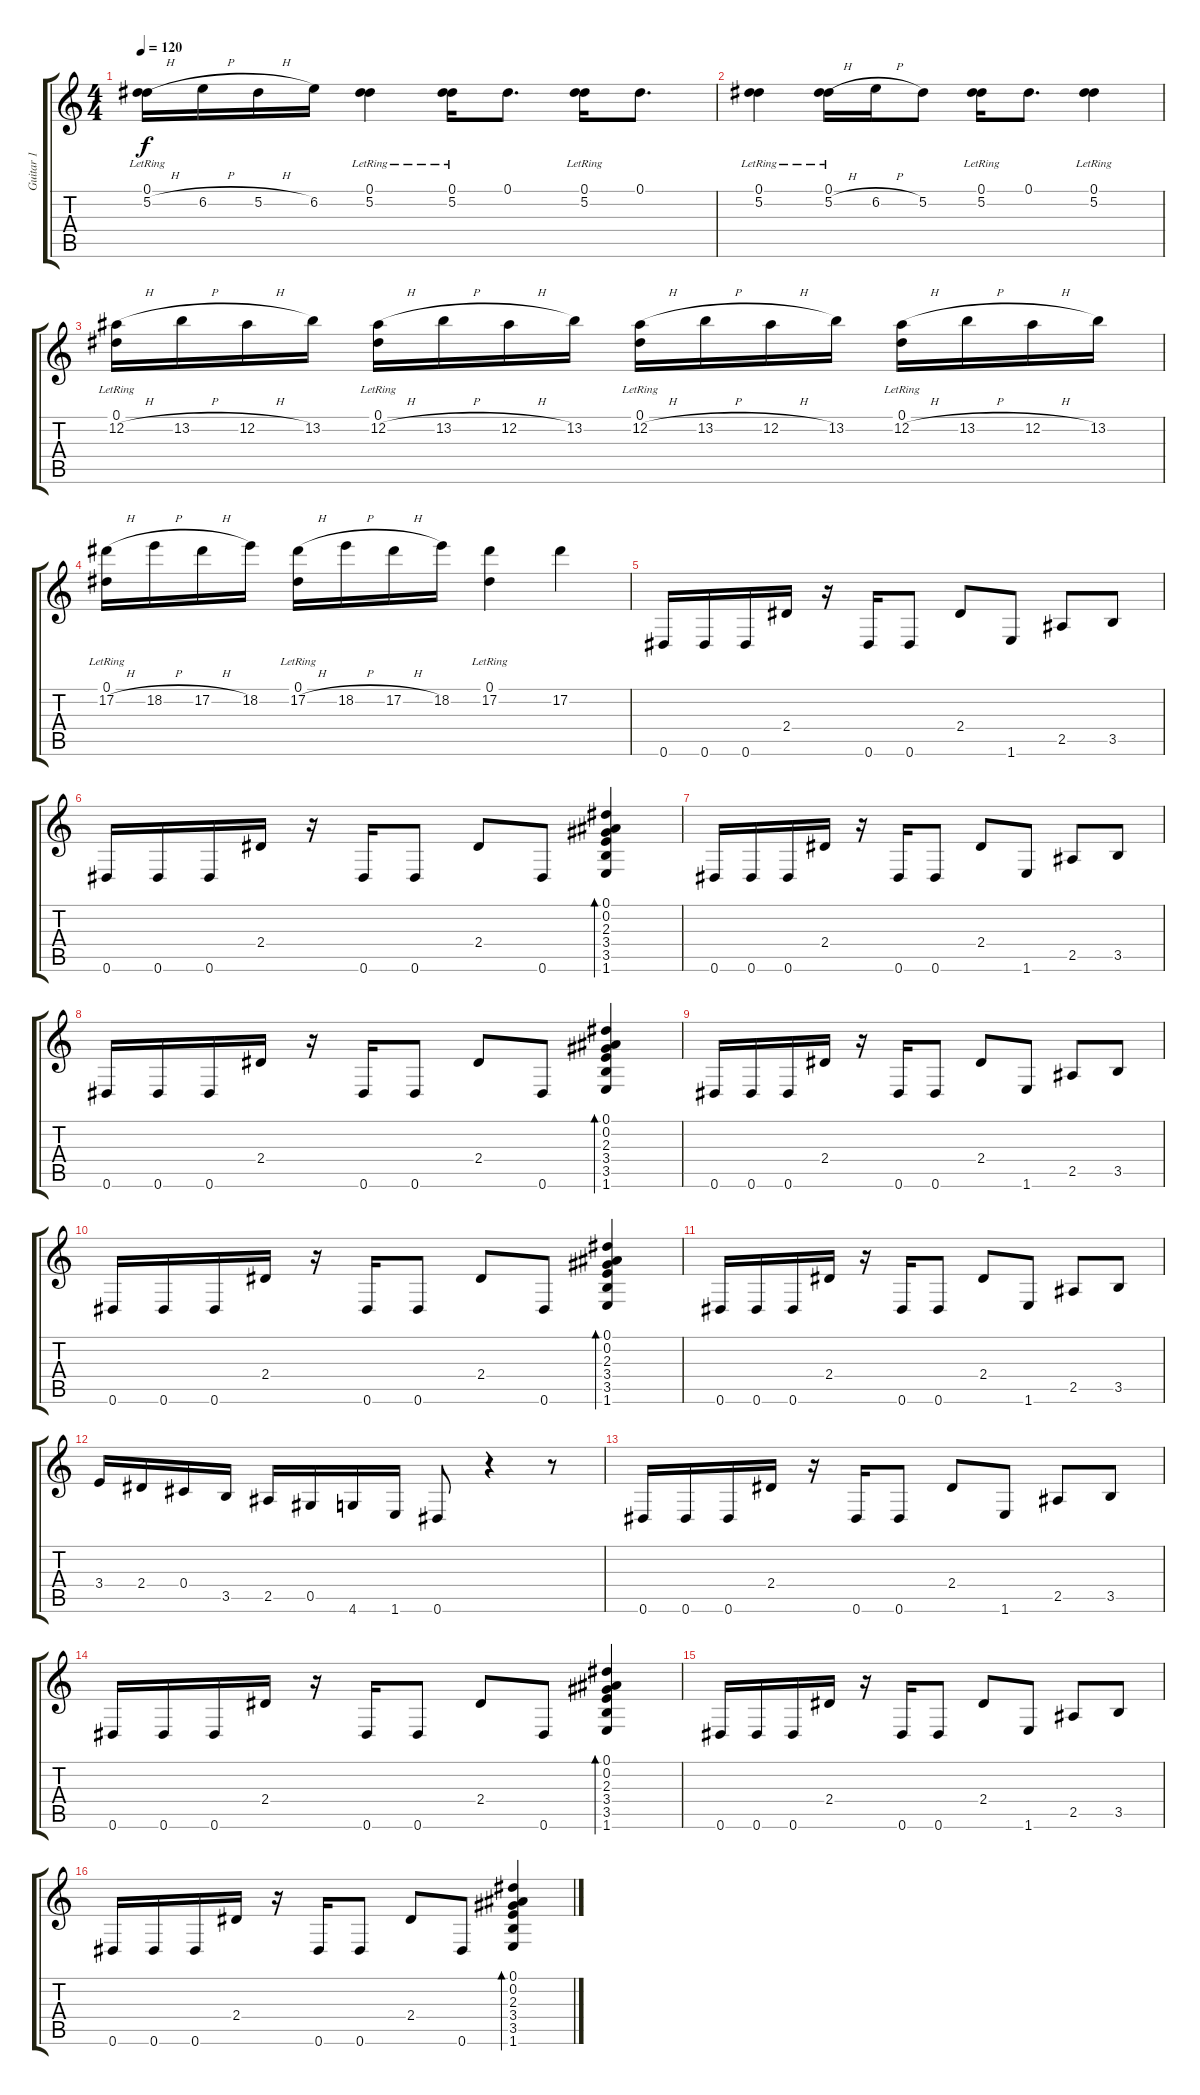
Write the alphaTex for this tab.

\track ("Guitar 1" "Guitar 1") {instrument overdrivenguitar}
\staff {score tabs}
\tuning (Eb4 Bb3 Gb3 Db3 Ab2 Eb2) {hide}
\ts (4 4)
\tempo 120
\clef g2
\ks c
(0.1{lr} 5.2{h}).16{dy f instrument overdrivenguitar} 6.2{h}.16 5.2{h}.16 6.2.16 (0.1{lr} 5.2{lr}).4 (0.1{lr} 5.2{lr}).16 0.1.8{d} (0.1{lr} 5.2{lr}).16 0.1.8{d} |
(0.1{lr} 5.2{lr}).4 (0.1{lr} 5.2{h}).16 6.2{h}.16 5.2.8 (0.1{lr} 5.2{lr}).16 0.1.8{d} (0.1 5.2{lr}).4 |
(0.1{lr} 12.2{h}).16 13.2{h}.16 12.2{h}.16 13.2.16 (0.1{lr} 12.2{h}).16 13.2{h}.16 12.2{h}.16 13.2.16 (0.1{lr} 12.2{h}).16 13.2{h}.16 12.2{h}.16 13.2.16 (0.1{lr} 12.2{h}).16 13.2{h}.16 12.2{h}.16 13.2.16 |
(0.1{lr} 17.2{h}).16 18.2{h}.16 17.2{h}.16 18.2.16 (0.1{lr} 17.2{h}).16 18.2{h}.16 17.2{h}.16 18.2.16 (0.1{lr} 17.2).4 17.2.4 |
0.6.16 0.6.16 0.6.16 2.4.16 r.16 0.6.16 0.6.8 2.4.8 1.6.8 2.5.8 3.5.8 |
0.6.16 0.6.16 0.6.16 2.4.16 r.16 0.6.16 0.6.8 2.4.8 0.6.8 (0.1 0.2 2.3 3.4 3.5 1.6).4{bd 60} |
0.6.16 0.6.16 0.6.16 2.4.16 r.16 0.6.16 0.6.8 2.4.8 1.6.8 2.5.8 3.5.8 |
0.6.16 0.6.16 0.6.16 2.4.16 r.16 0.6.16 0.6.8 2.4.8 0.6.8 (0.1 0.2 2.3 3.4 3.5 1.6).4{bd 60} |
0.6.16 0.6.16 0.6.16 2.4.16 r.16 0.6.16 0.6.8 2.4.8 1.6.8 2.5.8 3.5.8 |
0.6.16 0.6.16 0.6.16 2.4.16 r.16 0.6.16 0.6.8 2.4.8 0.6.8 (0.1 0.2 2.3 3.4 3.5 1.6).4{bd 60} |
0.6.16 0.6.16 0.6.16 2.4.16 r.16 0.6.16 0.6.8 2.4.8 1.6.8 2.5.8 3.5.8 |
3.4.16 2.4.16 0.4.16 3.5.16 2.5.16 0.5.16 4.6.16 1.6.16 0.6.8 r.4 r.8 |
0.6.16 0.6.16 0.6.16 2.4.16 r.16 0.6.16 0.6.8 2.4.8 1.6.8 2.5.8 3.5.8 |
0.6.16 0.6.16 0.6.16 2.4.16 r.16 0.6.16 0.6.8 2.4.8 0.6.8 (0.1 0.2 2.3 3.4 3.5 1.6).4{bd 60} |
0.6.16 0.6.16 0.6.16 2.4.16 r.16 0.6.16 0.6.8 2.4.8 1.6.8 2.5.8 3.5.8 |
0.6.16 0.6.16 0.6.16 2.4.16 r.16 0.6.16 0.6.8 2.4.8 0.6.8 (0.1 0.2 2.3 3.4 3.5 1.6).4{bd 60}
